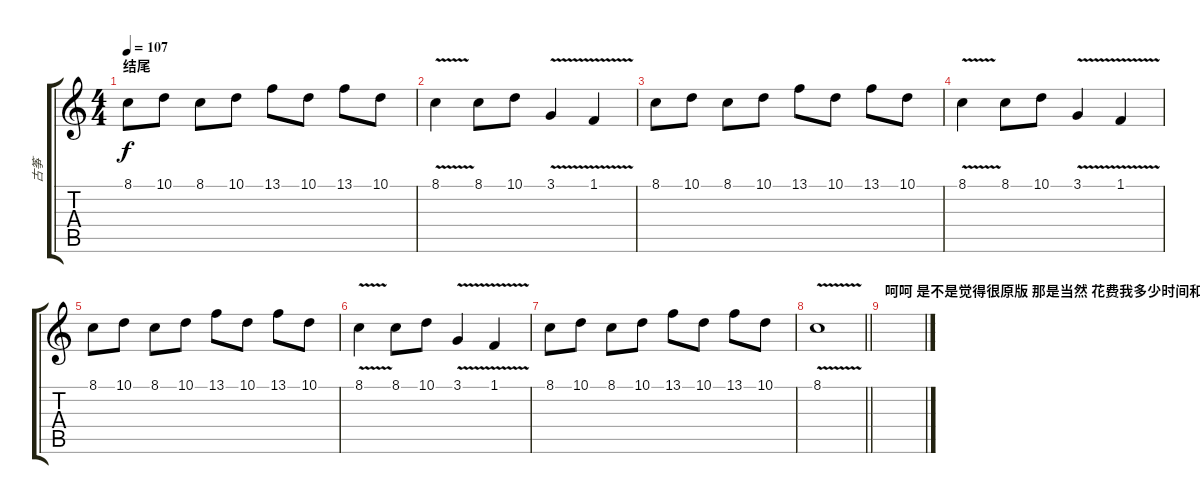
\track ("古筝" "古筝") {instrument koto}
\staff {score tabs}
\tuning (E4 B3 G3 D3 A2 E2) {hide}
\ts (4 4)
\section ("" "结尾")
\tempo 107
\clef g2
\ks c
8.1.8{dy f} 10.1.8 8.1.8 10.1.8 13.1.8 10.1.8 13.1.8 10.1.8 |
8.1{v}.4 8.1.8 10.1.8 3.1{v}.4 1.1{v}.4 |
8.1.8 10.1.8 8.1.8 10.1.8 13.1.8 10.1.8 13.1.8 10.1.8 |
8.1{v}.4 8.1.8 10.1.8 3.1{v}.4 1.1{v}.4 |
8.1.8 10.1.8 8.1.8 10.1.8 13.1.8 10.1.8 13.1.8 10.1.8 |
8.1{v}.4 8.1.8 10.1.8 3.1{v}.4 1.1{v}.4 |
8.1.8 10.1.8 8.1.8 10.1.8 13.1.8 10.1.8 13.1.8 10.1.8 |
\barLineRight lightlight
8.1{v}.1 |
\section ("" "呵呵 是不是觉得很原版 那是当然 花费我多少时间和金钱啊")
